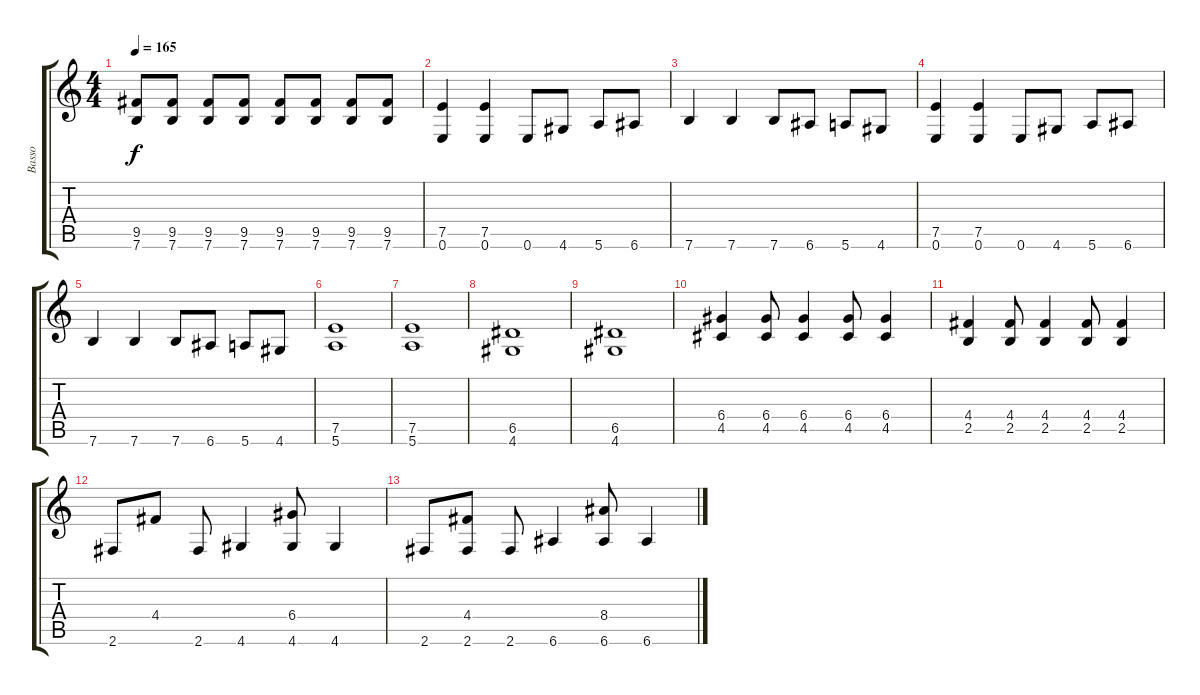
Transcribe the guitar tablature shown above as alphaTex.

\track ("Basso" "Basso") {instrument electricbassfinger}
\staff {score tabs}
\tuning (E4 B3 G3 D3 A2 E2) {hide}
\ts (4 4)
\tempo 165
\clef g2
\ks c
(9.5 7.6).8{dy f} (9.5 7.6).8 (9.5 7.6).8 (9.5 7.6).8 (9.5 7.6).8 (9.5 7.6).8 (9.5 7.6).8 (9.5 7.6).8 |
(7.5 0.6).4 (7.5 0.6).4 0.6.8 4.6.8 5.6.8 6.6.8 |
7.6.4 7.6.4 7.6.8 6.6.8 5.6.8 4.6.8 |
(7.5 0.6).4 (7.5 0.6).4 0.6.8 4.6.8 5.6.8 6.6.8 |
7.6.4 7.6.4 7.6.8 6.6.8 5.6.8 4.6.8 |
(7.5 5.6).1 |
(7.5 5.6).1 |
(6.5 4.6).1 |
(6.5 4.6).1 |
(6.4 4.5).4 (6.4 4.5).8 (6.4 4.5).4 (6.4 4.5).8 (6.4 4.5).4 |
(4.4 2.5).4 (4.4 2.5).8 (4.4 2.5).4 (4.4 2.5).8 (4.4 2.5).4 |
2.6.8 4.4.8 2.6.8 4.6.4 (6.4 4.6).8 4.6.4 |
2.6.8 (4.4 2.6).8 2.6.8 6.6.4 (8.4 6.6).8 6.6.4
